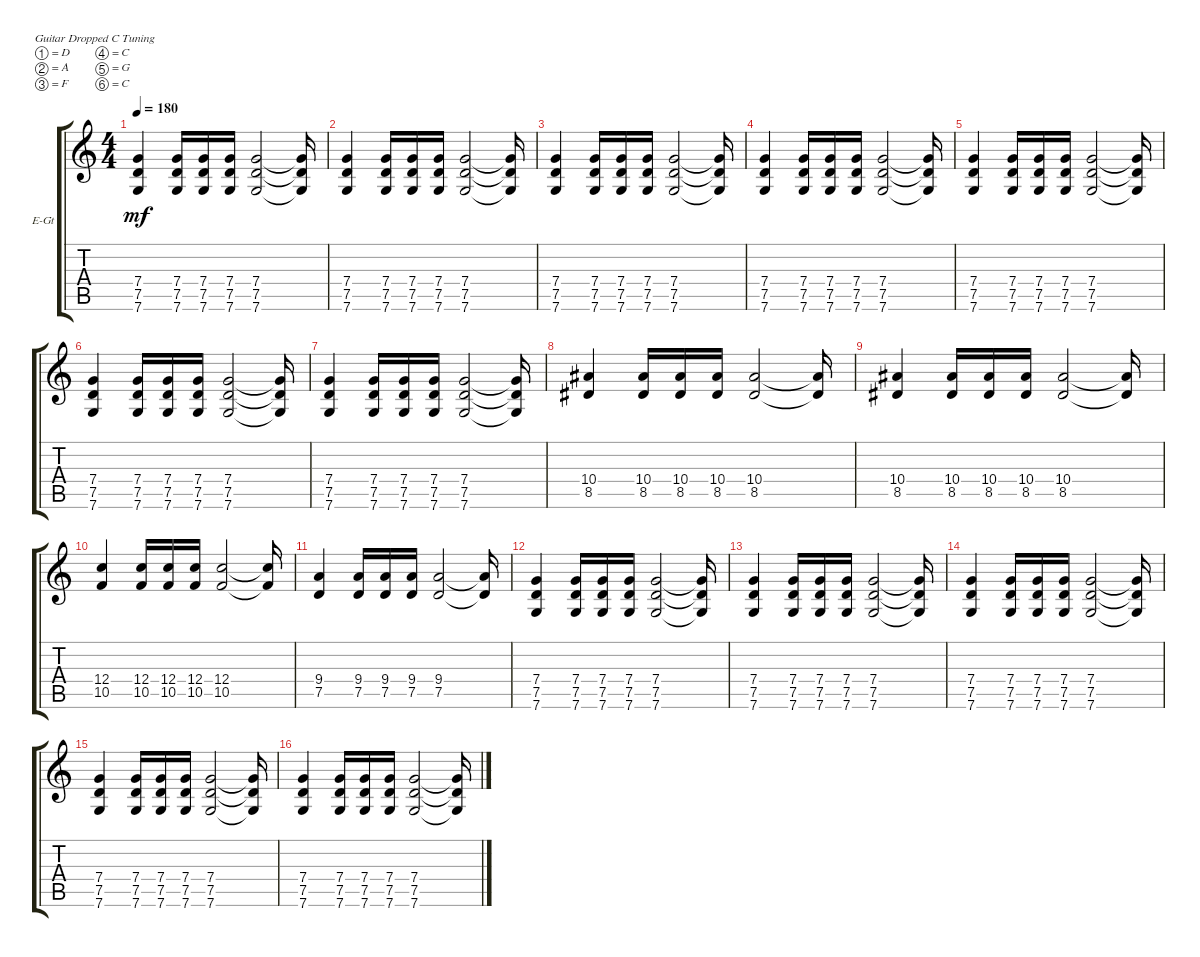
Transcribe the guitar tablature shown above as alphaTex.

\defaultSystemsLayout 4
\bracketExtendMode groupsimilarinstruments
\firstSystemTrackNameOrientation horizontal
\otherSystemsTrackNameOrientation horizontal
\track ("Matt Tuck" "E-Gt") {instrument distortionguitar}
\staff {score tabs}
\tuning (D4 A3 F3 C3 G2 C2)
\ts (4 4)
\tempo 180
\clef g2
\ks c
(7.6 7.5 7.4).4{dy mf} (7.6 7.5 7.4).16 (7.6 7.5 7.4).16 (7.6 7.5 7.4).16 (7.6 7.5 7.4).2 (7.6{t} 7.5{t} 7.4{t}).16 |
(7.6 7.5 7.4).4 (7.6 7.5 7.4).16 (7.6 7.5 7.4).16 (7.6 7.5 7.4).16 (7.6 7.5 7.4).2 (7.6{t} 7.5{t} 7.4{t}).16 |
(7.6 7.5 7.4).4 (7.6 7.5 7.4).16 (7.6 7.5 7.4).16 (7.6 7.5 7.4).16 (7.6 7.5 7.4).2 (7.6{t} 7.5{t} 7.4{t}).16 |
(7.6 7.5 7.4).4 (7.6 7.5 7.4).16 (7.6 7.5 7.4).16 (7.6 7.5 7.4).16 (7.6 7.5 7.4).2 (7.6{t} 7.5{t} 7.4{t}).16 |
(7.6 7.5 7.4).4 (7.6 7.5 7.4).16 (7.6 7.5 7.4).16 (7.6 7.5 7.4).16 (7.6 7.5 7.4).2 (7.6{t} 7.5{t} 7.4{t}).16 |
(7.6 7.5 7.4).4 (7.6 7.5 7.4).16 (7.6 7.5 7.4).16 (7.6 7.5 7.4).16 (7.6 7.5 7.4).2 (7.6{t} 7.5{t} 7.4{t}).16 |
(7.6 7.5 7.4).4 (7.6 7.5 7.4).16 (7.6 7.5 7.4).16 (7.6 7.5 7.4).16 (7.6 7.5 7.4).2 (7.6{t} 7.5{t} 7.4{t}).16 |
(8.5 10.4).4 (8.5 10.4).16 (8.5 10.4).16 (8.5 10.4).16 (8.5 10.4).2 (8.5{t} 10.4{t}).16 |
(8.5 10.4).4 (8.5 10.4).16 (8.5 10.4).16 (8.5 10.4).16 (8.5 10.4).2 (8.5{t} 10.4{t}).16 |
(10.5 12.4).4 (10.5 12.4).16 (10.5 12.4).16 (10.5 12.4).16 (10.5 12.4).2 (10.5{t} 12.4{t}).16 |
(7.5 9.4).4 (7.5 9.4).16 (7.5 9.4).16 (7.5 9.4).16 (7.5 9.4).2 (7.5{t} 9.4{t}).16 |
(7.6 7.5 7.4).4 (7.6 7.5 7.4).16 (7.6 7.5 7.4).16 (7.6 7.5 7.4).16 (7.6 7.5 7.4).2 (7.6{t} 7.5{t} 7.4{t}).16 |
(7.6 7.5 7.4).4 (7.6 7.5 7.4).16 (7.6 7.5 7.4).16 (7.6 7.5 7.4).16 (7.6 7.5 7.4).2 (7.6{t} 7.5{t} 7.4{t}).16 |
(7.6 7.5 7.4).4 (7.6 7.5 7.4).16 (7.6 7.5 7.4).16 (7.6 7.5 7.4).16 (7.6 7.5 7.4).2 (7.6{t} 7.5{t} 7.4{t}).16 |
(7.6 7.5 7.4).4 (7.6 7.5 7.4).16 (7.6 7.5 7.4).16 (7.6 7.5 7.4).16 (7.6 7.5 7.4).2 (7.6{t} 7.5{t} 7.4{t}).16 |
(7.6 7.5 7.4).4 (7.6 7.5 7.4).16 (7.6 7.5 7.4).16 (7.6 7.5 7.4).16 (7.6 7.5 7.4).2 (7.6{t} 7.5{t} 7.4{t}).16
